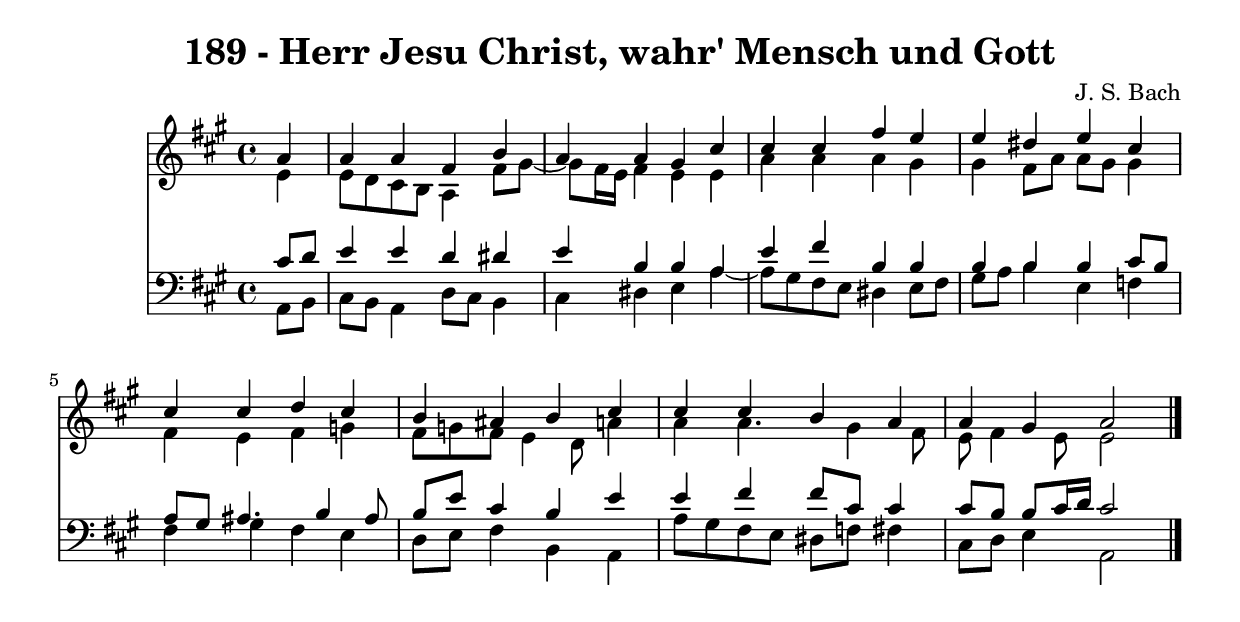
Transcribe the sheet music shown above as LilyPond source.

\version "2.10.33"

\header {
  title = "189 - Herr Jesu Christ, wahr' Mensch und Gott"
  composer = "J. S. Bach"
}


global = {
  \time 4/4
  \key a \major
}


soprano = \relative c'' {
  \partial 4 a4 
    a4 a4 fis4 b4 
  a4 a4 gis4 cis4 
  cis4 cis4 fis4 e4 
  e4 dis4 e4 cis4 
  cis4 cis4 d4 cis4   %5
  b4 ais4 b4 cis4 
  cis4 cis4 b4 a4 
  a4 gis4 a2 
  
}

alto = \relative c' {
  \partial 4 e4 
    e8 d8 cis8 b8 a4 fis'8 gis8~ 
  gis8 fis16 e16 fis4 e4 e4 
  a4 a4 a4 gis4 
  gis4 fis8 a8 a8 gis8 gis4 
  fis4 e4 fis4 g4   %5
  fis8 g8 fis8 e4 d8 a'4 
  a4 a4. gis4 fis8 
  e8 fis4 e8 e2 
  
}

tenor = \relative c' {
  \partial 4 cis8  d8 
    e4 e4 d4 dis4 
  e4 b4 b4 a4 
  e'4 fis4 b,4 b4 
  b4 b4 b4 cis8 b8 
  a8 gis8 ais4. b4 ais8   %5
  b8 e8 cis4 b4 e4 
  e4 fis4 fis8 cis8 cis4 
  cis8 b8 b8 cis16 d16 cis2 
  
}

baixo = \relative c {
  \partial 4 a8  b8 
    cis8 b8 a4 d8 cis8 b4 
  cis4 dis4 e4 a4~ 
  a8 gis8 fis8 e8 dis4 e8 fis8 
  gis8 a8 b4 e,4 f4 
  fis4 gis4 fis4 e4   %5
  d8 e8 fis4 b,4 a4 
  a'8 gis8 fis8 e8 dis8 f8 fis4 
  cis8 d8 e4 a,2 
  
}

\score {
  <<
    \new Staff {
      <<
        \global
        \new Voice = "1" { \voiceOne \soprano }
        \new Voice = "2" { \voiceTwo \alto }
      >>
    }
    \new Staff {
      <<
        \global
        \clef "bass"
        \new Voice = "1" {\voiceOne \tenor }
        \new Voice = "2" { \voiceTwo \baixo \bar "|."}
      >>
    }
  >>
}